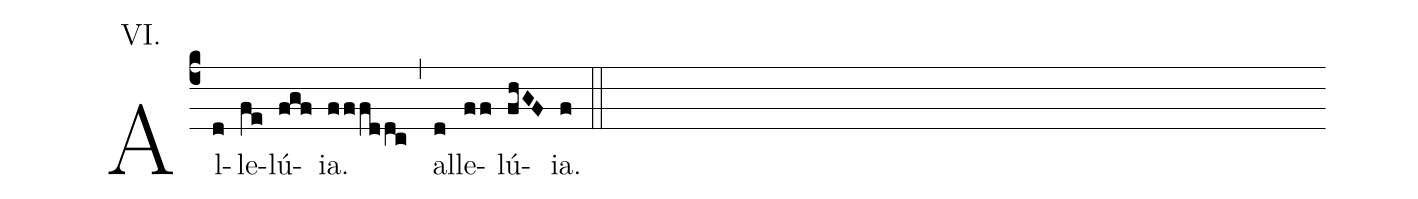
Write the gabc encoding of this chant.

mode:VI.;
%%
(c4) Al(d)le(fe)lú(fgf)ia.(fffddc) (,) al(d)le(ff)lú(fhGF)ia.(f) (::)
